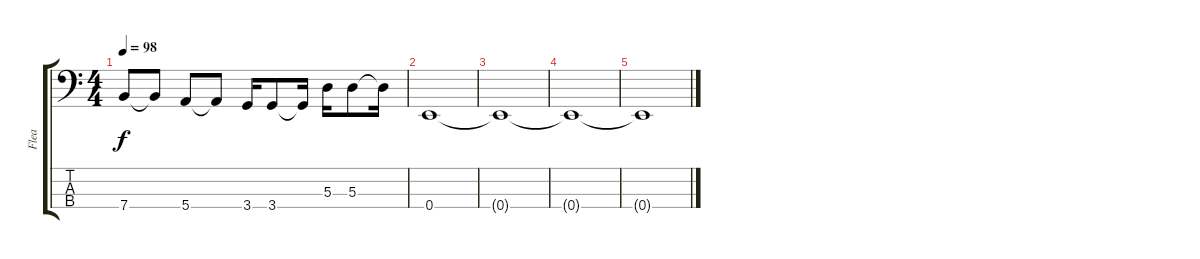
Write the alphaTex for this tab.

\track ("Flea" "Flea") {instrument electricbassfinger}
\staff {score tabs}
\tuning (G2 D2 A1 E1) {hide}
\ts (4 4)
\tempo 98
\clef f4
\ks c
7.4.8{dy f} 7.4{t}.8 5.4.8 5.4{t}.8 3.4.16 3.4.8 3.4{t}.16 5.3.16 5.3.8 5.3{t}.16 |
0.4.1 |
0.4{t}.1 |
0.4{t}.1 |
0.4{t}.1
